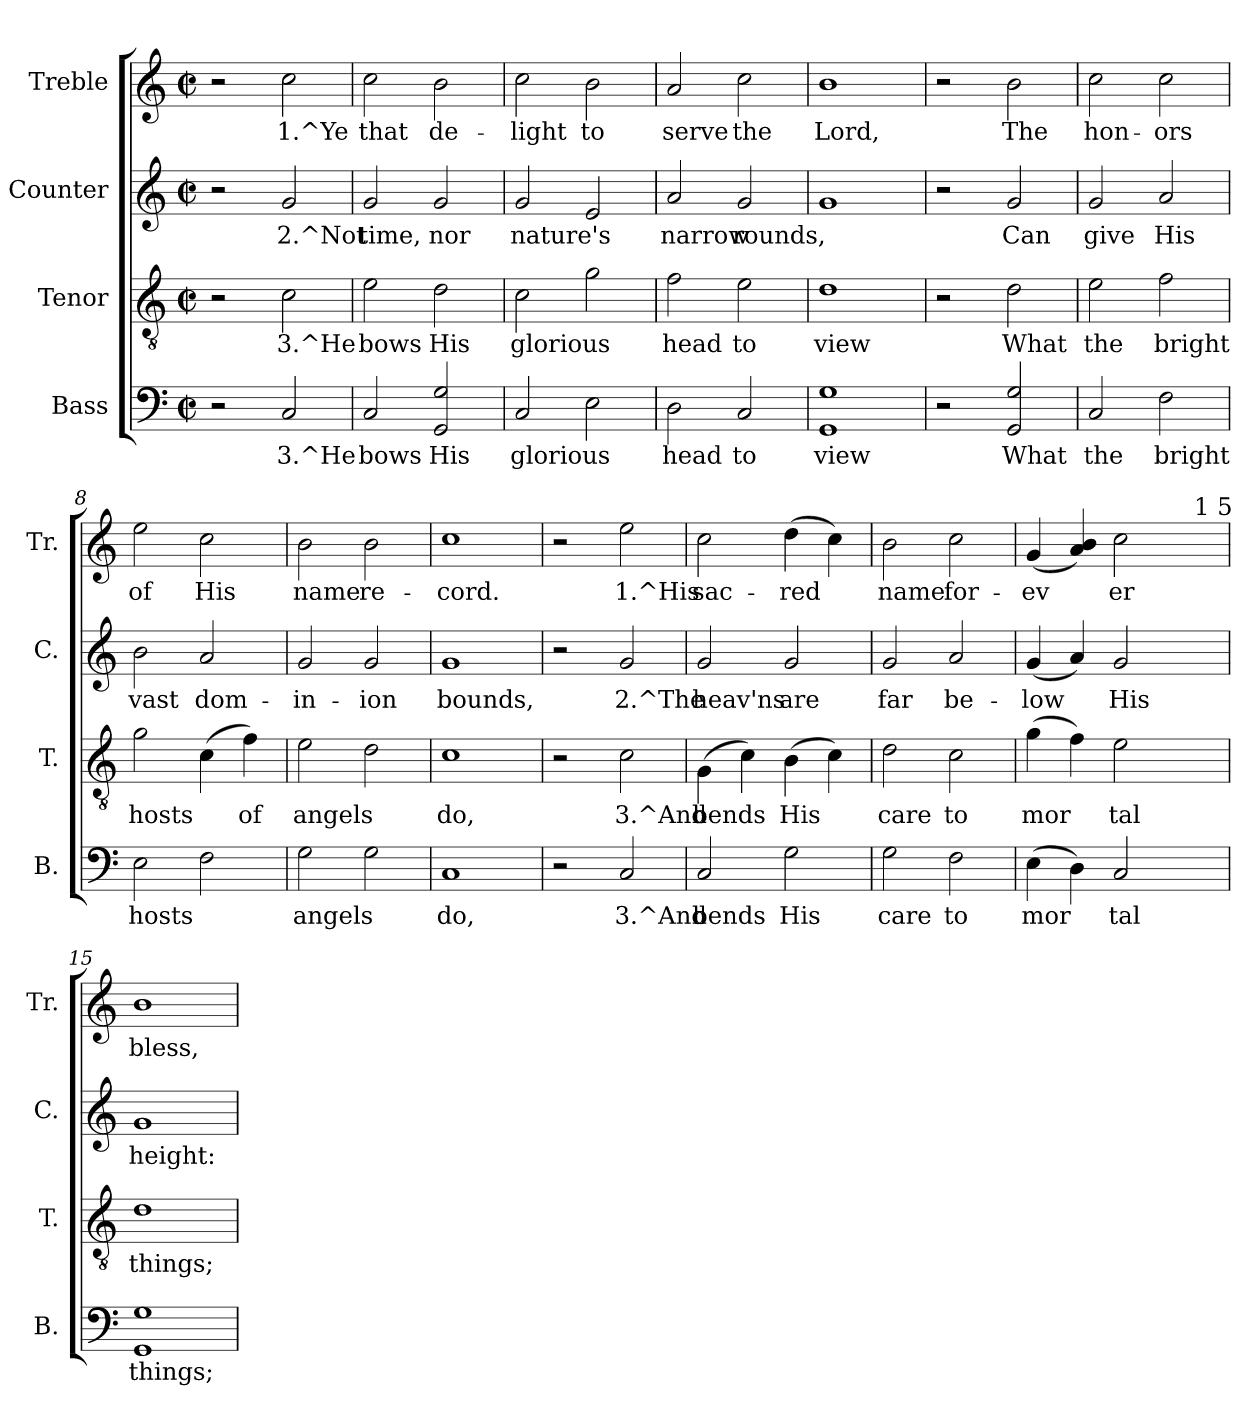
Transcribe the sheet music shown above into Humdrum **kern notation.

**kern	**text	**kern	**text	**kern	**text	**kern	**text
*part4	*part4	*part3	*part3	*part2	*part2	*part1	*part1
*staff4	*staff4	*staff3	*staff3	*staff2	*staff2	*staff1	*staff1
*I"Bass	*	*I"Tenor	*	*I"Counter	*	*I"Treble	*
*I'B.	*	*I'T.	*	*I'C.	*	*I'Tr.	*
!!LO:PB:g=z
*stria5	*	*stria5	*	*stria5	*	*stria5	*
*clefF4	*	*clefGv2	*	*clefG2	*	*clefG2	*
*k[]	*	*k[]	*	*k[]	*	*k[]	*
*C:	*	*C:	*	*C:	*	*C:	*
*M2/2	*	*M2/2	*	*M2/2	*	*M2/2	*
*met(c|)	*	*met(c|)	*	*met(c|)	*	*met(c|)	*
=1	=1	=1	=1	=1	=1	=1	=1
2r	.	2r	.	2r	.	2r	.
!	!LO:LY:b:rj	!	!LO:LY:b:rj	!	!LO:LY:b:rj	!	!LO:LY:b:rj
2C/	3.^He	2c\	3.^He	2g/	2.^Not	2cc\	1.^Ye
=2	=2	=2	=2	=2	=2	=2	=2
!	!LO:LY:b:rj	!	!LO:LY:b:rj	!	!LO:LY:b:rj	!	!LO:LY:b:rj
2C/	bows	2e\	bows	2g/	time,	2cc\	that
!	!LO:LY:b:rj	!	!LO:LY:b:rj	!	!LO:LY:b:rj	!	!LO:LY:b:rj
2G/ 2GG/	His	2d\	His	2g/	nor	2b\	de-
=3	=3	=3	=3	=3	=3	=3	=3
!	!LO:LY:b:rj	!	!LO:LY:b:rj	!	!LO:LY:b:rj	!	!LO:LY:b:rj
2C/	glorious	2c\	glorious	2g/	nature's	2cc\	-light
!	!LO:LY:b:rj	!	!LO:LY:b:rj	!	!LO:LY:b:rj	!	!LO:LY:b:rj
2E\	.	2g\	.	2e/	.	2b\	to
=4	=4	=4	=4	=4	=4	=4	=4
!	!LO:LY:b:rj	!	!LO:LY:b:rj	!	!LO:LY:b:rj	!	!LO:LY:b:rj
2D\	head	2f\	head	2a/	narrow	2a/	serve
!	!LO:LY:b:rj	!	!LO:LY:b:rj	!	!LO:LY:b:rj	!	!LO:LY:b:rj
2C/	to	2e\	to	2g/	rounds,	2cc\	the
=5	=5	=5	=5	=5	=5	=5	=5
!	!LO:LY:b:rj	!	!LO:LY:b:rj	!	!LO:LY:b:rj	!	!LO:LY:b:rj
1G 1GG	view	1d	view	1g	.	1b>	Lord,
=6	=6	=6	=6	=6	=6	=6	=6
2r	.	2r	.	2r	.	2r	.
!	!LO:LY:b:rj	!	!LO:LY:b:rj	!	!LO:LY:b:rj	!	!LO:LY:b:rj
2G/ 2GG/	What	2d\	What	2g/	Can	2b\	The
=7	=7	=7	=7	=7	=7	=7	=7
!	!LO:LY:b:rj	!	!LO:LY:b:rj	!	!LO:LY:b:rj	!	!LO:LY:b:rj
2C/	the	2e\	the	2g/	give	2cc\	hon-
!	!LO:LY:b:rj	!	!LO:LY:b:rj	!	!LO:LY:b:rj	!	!LO:LY:b:rj
2F\	bright	2f\	bright	2a/	His	2cc\	-ors
=8	=8	=8	=8	=8	=8	=8	=8
!	!LO:LY:b:rj	!	!LO:LY:b:rj	!	!LO:LY:b:rj	!	!LO:LY:b:rj
2E\	hosts	2g\	hosts	2b\	vast	2ee\	of
!	!LO:LY:b:rj	!	!LO:LY:b:rj	!	!LO:LY:b:rj	!	!LO:LY:b:rj
2F\	.	(>4c\	.	2a/	dom-	2cc\	His
!	!	!	!LO:LY:b:rj	!	!	!	!
.	.	4f\)	of	.	.	.	.
=9	=9	=9	=9	=9	=9	=9	=9
!	!LO:LY:b:rj	!	!LO:LY:b:rj	!	!LO:LY:b:rj	!	!LO:LY:b:rj
2G\	angels	2e\	angels	2g/	-in-	2b\	name
!	!LO:LY:b:rj	!	!LO:LY:b:rj	!	!LO:LY:b:rj	!	!LO:LY:b:rj
2G\	.	2d\	.	2g/	-ion	2b\	re-
=10	=10	=10	=10	=10	=10	=10	=10
!	!LO:LY:b:rj	!	!LO:LY:b:rj	!	!LO:LY:b:rj	!	!LO:LY:b:rj
1C	do,	1c	do,	1g	bounds,	1cc	-cord.
!!LO:LB:g=z
=11	=11	=11	=11	=11	=11	=11	=11
2r	.	2r	.	2r	.	2r	.
!	!LO:LY:b:rj	!	!LO:LY:b:rj	!	!LO:LY:b:rj	!	!LO:LY:b:rj
2C/	3.^And	2c\	3.^And	2g/	2.^The	2ee\	1.^His
=12	=12	=12	=12	=12	=12	=12	=12
!	!LO:LY:b:rj	!	!LO:LY:b:rj	!	!LO:LY:b:rj	!	!LO:LY:b:rj
2C/	bends	(>4G\	bends	2g/	heav'ns	2cc\	sac-
!	!	!	!LO:LY:b:rj	!	!	!	!
.	.	4c\)	.	.	.	.	.
!	!LO:LY:b:rj	!	!LO:LY:b:rj	!	!LO:LY:b:rj	!	!LO:LY:b:rj
2G\	His	(>4B\	His	2g/	are	(>4dd\	-red
!	!	!	!LO:LY:b:rj	!	!	!	!LO:LY:b:rj
.	.	4c\)	.	.	.	4cc\)	.
=13	=13	=13	=13	=13	=13	=13	=13
!	!LO:LY:b:rj	!	!LO:LY:b:rj	!	!LO:LY:b:rj	!	!LO:LY:b:rj
2G\	care	2d\	care	2g/	far	2b\	name
!	!LO:LY:b:rj	!	!LO:LY:b:rj	!	!LO:LY:b:rj	!	!LO:LY:b:rj
2F\	to	2c\	to	2a/	be-	2cc\	for-
=14	=14	=14	=14	=14	=14	=14	=14
!	!LO:LY:b:rj	!	!LO:LY:b:rj	!	!LO:LY:b:rj	!	!LO:LY:b:rj
*	*	*	*	*	*	*^	*
(>4E\	mor-	(>4g\	mor-	(<4g/	-low	(<4g/	2ryy	-ev-
!	!LO:LY:b:rj	!	!LO:LY:b:rj	!	!LO:LY:b:rj	!	!	!LO:LY:b:rj
4D\)	--	4f\)	--	4a>/)	.	4a/ 4b/)	.	--
!	!LO:LY:b:rj	!	!LO:LY:b:rj	!	!LO:LY:b:rj	!	!	!LO:LY:b:rj
2C/	-tal	2e\	-tal	2g/	His	2cc\	4ryy	-er
.	.	.	.	.	.	.	8ryy	.
.	.	.	.	.	.	.	64ryy	.
!	!	!	!	!	!	!	!LO:TX:a:t=1 5	!
.	.	.	.	.	.	.	16..ryy	.
=15	=15	=15	=15	=15	=15	=15	=15	=15
!	!LO:LY:b:rj	!	!LO:LY:b:rj	!	!LO:LY:b:rj	!	!	!LO:LY:b:rj
*	*	*	*	*	*	*v	*v	*
1G 1GG	things;	1d	things;	1g	height:	1b	bless,
=	=	=	=	=	=	=	=
*-	*-	*-	*-	*-	*-	*-	*-
